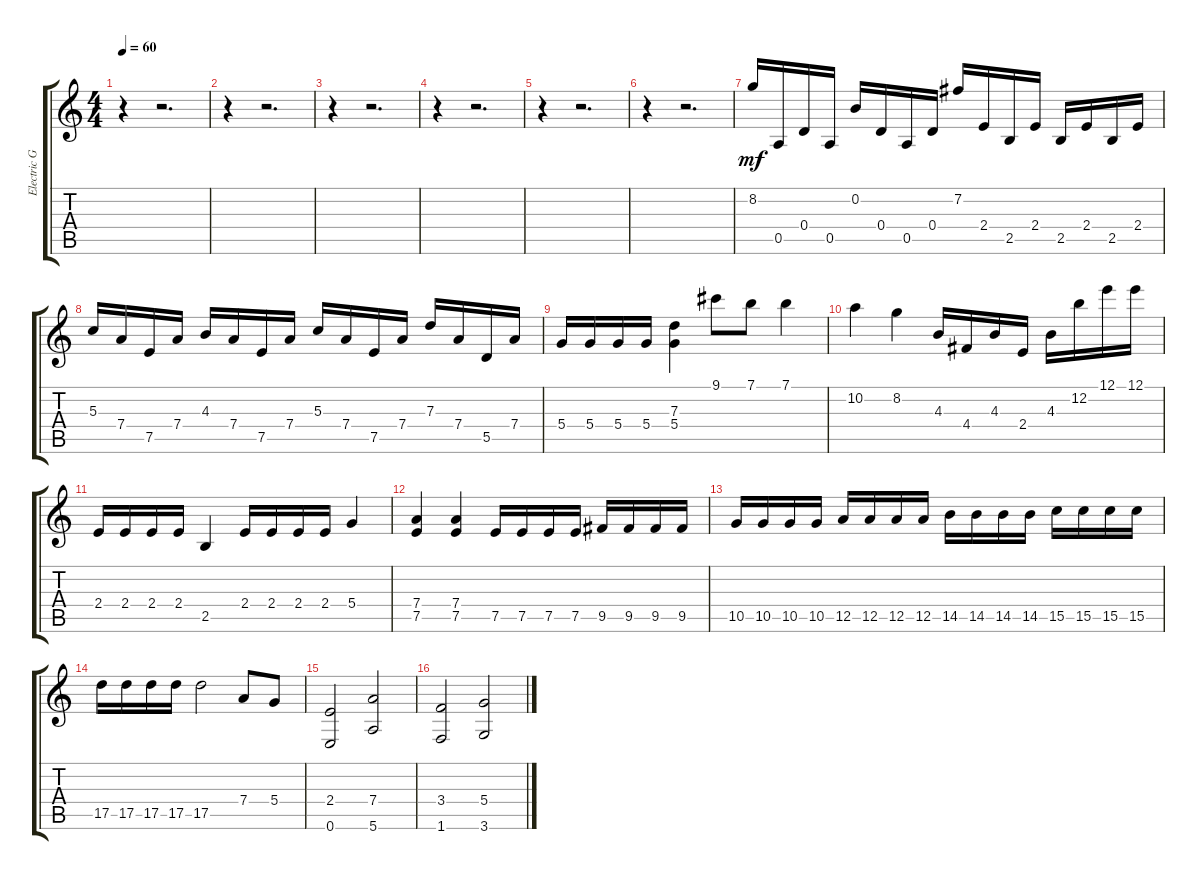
\track ("Electric Guitar" "Electric G") {instrument distortionguitar}
\staff {score tabs}
\tuning (E4 B3 G3 D3 A2 E2) {hide}
\ts (4 4)
\tempo 60
\clef g2
\ks c
r.4{dy mf instrument distortionguitar} r.2{d} |
r.4 r.2{d} |
r.4 r.2{d} |
r.4 r.2{d} |
r.4 r.2{d} |
r.4 r.2{d} |
8.2.16 0.5.16 0.4.16 0.5.16 0.2.16 0.4.16 0.5.16 0.4.16 7.2.16 2.4.16 2.5.16 2.4.16 2.5.16 2.4.16 2.5.16 2.4.16 |
5.3.16 7.4.16 7.5.16 7.4.16 4.3.16 7.4.16 7.5.16 7.4.16 5.3.16 7.4.16 7.5.16 7.4.16 7.3.16 7.4.16 5.5.16 7.4.16 |
5.4.16 5.4.16 5.4.16 5.4.16 (7.3 5.4).4 9.1.8 7.1.8 7.1.4 |
10.2.4 8.2.4 4.3.16 4.4.16 4.3.16 2.4.16 4.3.16 12.2.16 12.1.16 12.1.16 |
2.4.16 2.4.16 2.4.16 2.4.16 2.5.4 2.4.16 2.4.16 2.4.16 2.4.16 5.4.4 |
(7.4 7.5).4 (7.4 7.5).4 7.5.16 7.5.16 7.5.16 7.5.16 9.5.16 9.5.16 9.5.16 9.5.16 |
10.5.16 10.5.16 10.5.16 10.5.16 12.5.16 12.5.16 12.5.16 12.5.16 14.5.16 14.5.16 14.5.16 14.5.16 15.5.16 15.5.16 15.5.16 15.5.16 |
17.5.16 17.5.16 17.5.16 17.5.16 17.5.2 7.4.8 5.4.8 |
(2.4 0.6).2 (7.4 5.6).2 |
(3.4 1.6).2 (5.4 3.6).2
